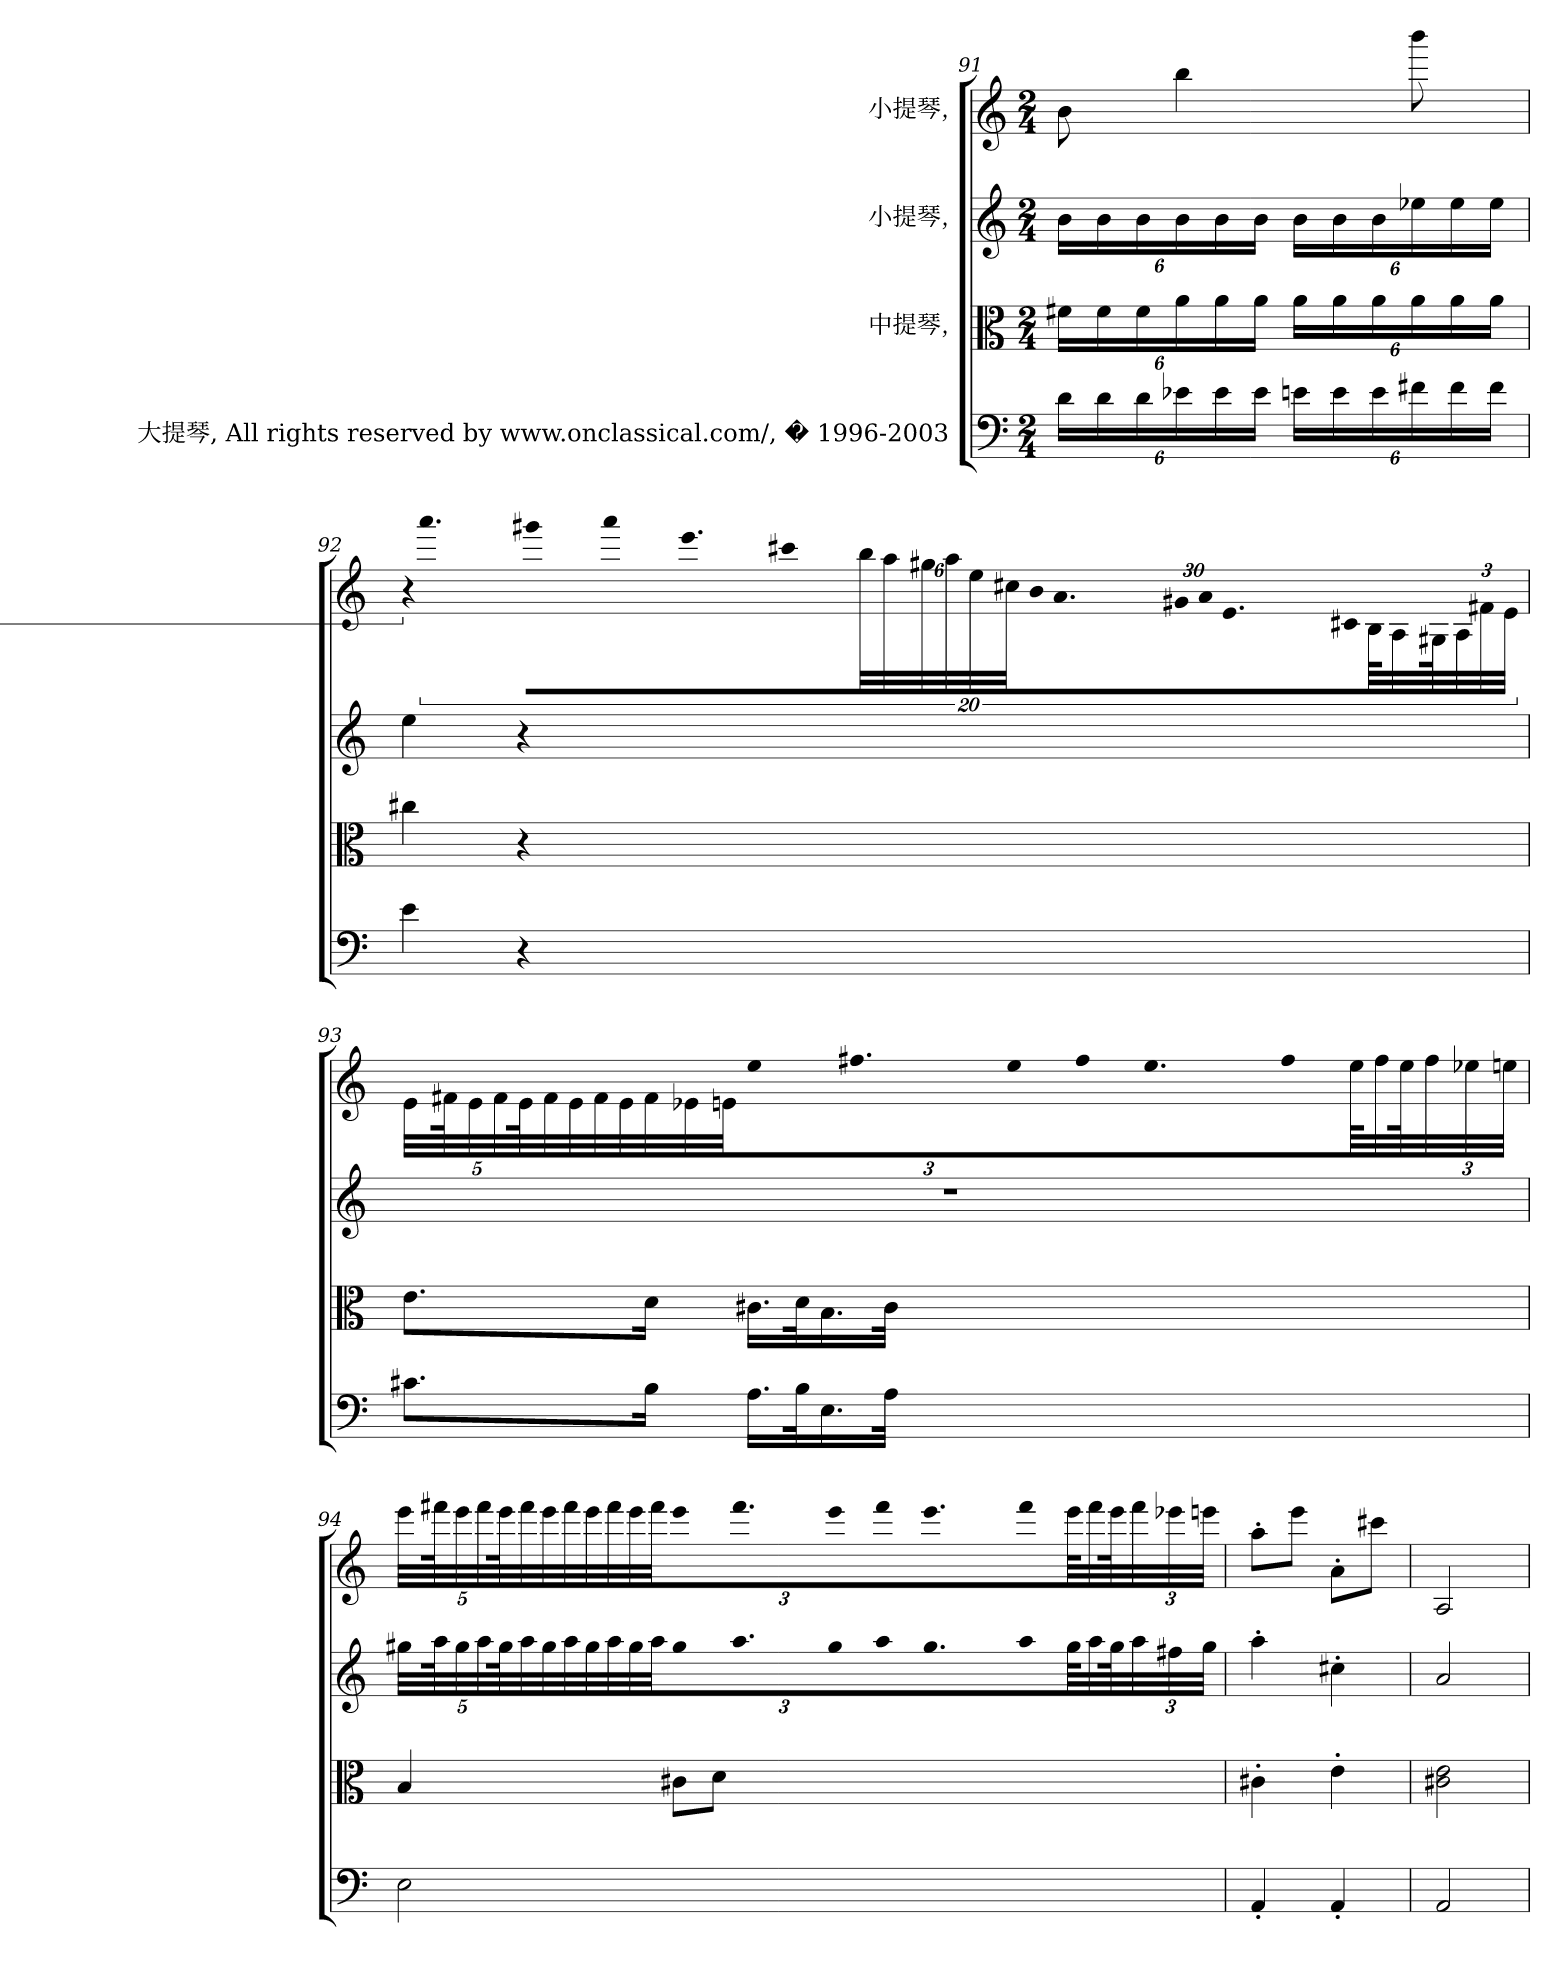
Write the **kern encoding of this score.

**kern	**kern	**kern	**kern
*part4	*part3	*part2	*part1
*staff4	*staff3	*staff2	*staff1
*I"大提琴, All rights reserved by www.onclassical.com/, � 1996-2003	*I"中提琴,	*I"小提琴,	*I"小提琴,
!!LO:LB:g=z
*clefF4	*clefC3	*clefG2	*clefG2
*k[]	*k[]	*k[]	*k[]
*M2/4	*M2/4	*M2/4	*M2/4
*Xbrackettup	*Xbrackettup	*Xbrackettup	*
=91	=91	=91	=91
24d\LL	24f#X\LL	24b\LL	8b\
24d\	24f#\	24b\	.
24d\	24f#\	24b\	.
24e-X\	24a\	24b\	4bb\
24e-\	24a\	24b\	.
24e-\JJ	24a\JJ	24b\JJ	.
24en\LL	24a\LL	24b\LL	.
24e\	24a\	24b\	.
24e\	24a\	24b\	.
24f#X\	24a\	24ee-X\	8bbb\
24f#\	24a\	24ee-\	.
24f#\JJ	24a\JJ	24ee-\JJ	.
!!LO:PB:g=z
=92	=92	=92	=92
!	!	!	!LO:N:vis=64
4e\	4cc#X\	4ee\	960%17r
!	!	!	!LO:N:vis=32.
.	.	.	640%17aaa\
.	.	.	1920ryy
!	!	!	!LO:N:vis=256%9
.	.	.	960%17ggg#X\LLLL
!	!	!	!LO:N:vis=256%9
.	.	.	960%17aaa\
!	!	!	!LO:N:vis=32.
.	.	.	640%17eee\
.	.	.	1920ryy
!	!	!	!LO:N:vis=256%9
.	.	.	960%17ccc#X\J
*	*	*	*Xbrackettup
.	.	.	48bb\
.	.	.	48aa\
.	.	.	48gg#X\
.	.	.	48aa\
.	.	.	48ee\
.	.	.	48cc#X\
!	!	!	!LO:N:vis=256%9
4r	4r	4r	960%17b\L
!	!	!	!LO:N:vis=32.
.	.	.	640%17a\
.	.	.	1920ryy
!	!	!	!LO:N:vis=256%9
.	.	.	960%17g#X\
!	!	!	!LO:N:vis=256%9
.	.	.	960%17a\
!	!	!	!LO:N:vis=32.
.	.	.	640%17e\
.	.	.	1920ryy
!	!	!	!LO:N:vis=256%9
.	.	.	960%17c#X\
.	.	.	64B\J
.	.	.	32A\
.	.	.	64G#X\K
.	.	.	48A\
.	.	.	48f#X\
.	.	.	48e\JJJ
!!LO:LB:g=z
=93	=93	=93	=93
8.c#X\L	8.e\L	2r	40e\LLL
.	.	.	80f#X\K
.	.	.	40e\
.	.	.	40f#\
.	.	.	80e\K
.	.	.	40f#\
.	.	.	48e\
.	.	.	48f#\
.	.	.	48e\
16B\Jk	16d\Jk	.	48f#\
.	.	.	48e-X\
.	.	.	48en\
!	!	!	!LO:N:vis=256%9
16.A\LL	16.c#X\LL	.	960%17ee\L
!	!	!	!LO:N:vis=32.
.	.	.	640%17ff#X\
.	.	.	1920ryy
!	!	!	!LO:N:vis=256%9
.	.	.	960%17ee\
!	!	!	!LO:N:vis=256%9
.	.	.	960%17ff#\
!	!	!	!LO:N:vis=32.
.	.	.	640%17ee\
32B\K	32d\K	.	.
.	.	.	1920ryy
!	!	!	!LO:N:vis=256%9
.	.	.	960%17ff#\
16.E\	16.B\	.	64ee\J
.	.	.	32ff#\
.	.	.	64ee\K
.	.	.	48ff#\
.	.	.	48ee-X\
32A\JJk	32c#\JJk	.	.
.	.	.	48een\JJJ
!!LO:LB:g=z
=94	=94	=94	=94
2E\	4B/	40gg#X\LLL	40eee\LLL
.	.	80aa\K	80fff#X\K
.	.	40gg#\	40eee\
.	.	40aa\	40fff#\
.	.	80gg#\K	80eee\K
.	.	40aa\	40fff#\
.	.	48gg#\	48eee\
.	.	48aa\	48fff#\
.	.	48gg#\	48eee\
.	.	48aa\	48fff#\
.	.	48gg#\	48eee\
.	.	48aa\	48fff#\
!	!	!LO:N:vis=256%9	!LO:N:vis=256%9
.	8c#X\L	960%17gg#\L	960%17eee\L
!	!	!LO:N:vis=32.	!LO:N:vis=32.
.	.	640%17aa\	640%17fff#\
.	.	1920ryy	1920ryy
!	!	!LO:N:vis=256%9	!LO:N:vis=256%9
.	.	960%17gg#\	960%17eee\
!	!	!LO:N:vis=256%9	!LO:N:vis=256%9
.	.	960%17aa\	960%17fff#\
!	!	!LO:N:vis=32.	!LO:N:vis=32.
.	.	640%17gg#\	640%17eee\
.	.	1920ryy	1920ryy
!	!	!LO:N:vis=256%9	!LO:N:vis=256%9
.	.	960%17aa\	960%17fff#\
.	8d\J	64gg#\J	64eee\J
.	.	32aa\	32fff#\
.	.	64gg#\K	64eee\K
.	.	48aa\	48fff#\
.	.	48ff#X\	48eee-X\
.	.	48gg#\JJJ	48eeen\JJJ
=95	=95	=95	=95
4AA'/	4c#X'\	4aa'\	8aa'\L
.	.	.	8eee\J
4AA'/	4e'\	4cc#X'\	8a'\L
.	.	.	8ccc#X\J
=96	=96	=96	=96
2AA/	2c#X\ 2e\	2a/	2A/
=	=	=	=
*-	*-	*-	*-
